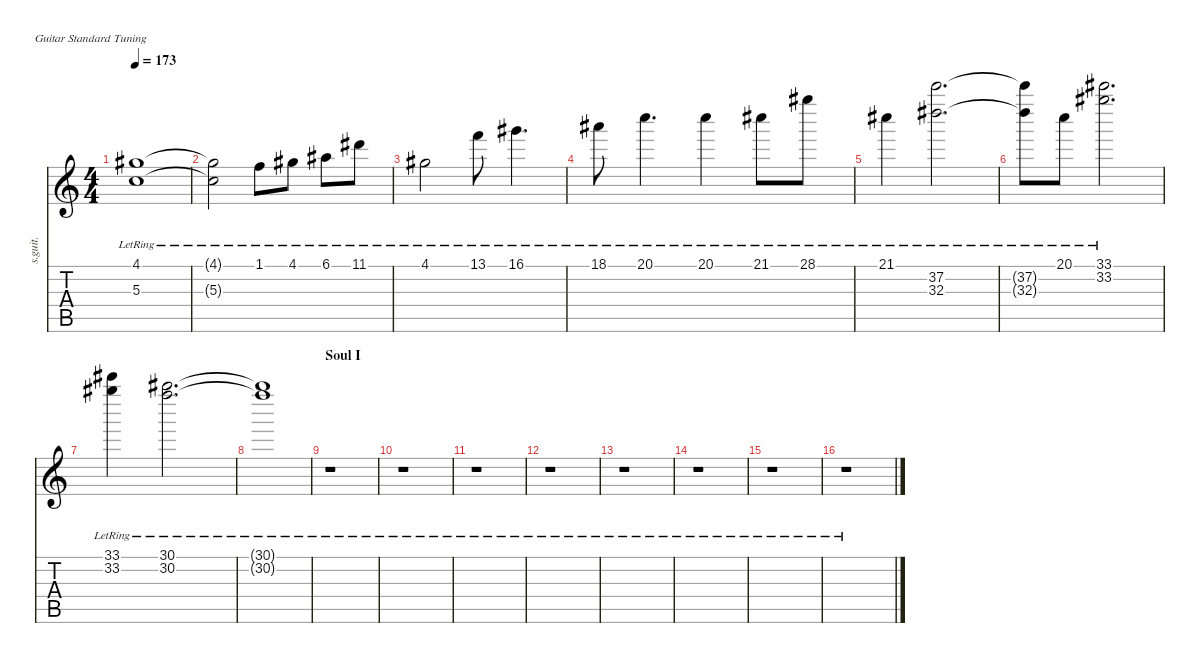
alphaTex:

\defaultSystemsLayout 4
\hideDynamics
\bracketExtendMode nobrackets
\track ("Acoustic Piano (Right Hand)" "s.guit.") {instrument brightacousticpiano}
\staff {score tabs}
\tuning (E4 B3 G3 D3 A2 E2)
\displaytranspose 12
\ts (4 4)
\tempo 173
\clef g2
\ks c
(4.1{lr acc #} 5.3{lr}).1{lyrics (0 "") lyrics (1 "") lyrics (2 "") lyrics (3 "") lyrics (4 "") dy mf} |
(4.1{lr t acc #} 5.3{lr t}).2{lyrics (0 "") lyrics (1 "") lyrics (2 "") lyrics (3 "") lyrics (4 "")} 1.1{lr}.8{lyrics (0 "") lyrics (1 "") lyrics (2 "") lyrics (3 "") lyrics (4 "")} 4.1{lr acc #}.8{lyrics (0 "") lyrics (1 "") lyrics (2 "") lyrics (3 "") lyrics (4 "")} 6.1{lr acc #}.8{lyrics (0 "") lyrics (1 "") lyrics (2 "") lyrics (3 "") lyrics (4 "")} 11.1{lr acc #}.8{lyrics (0 "") lyrics (1 "") lyrics (2 "") lyrics (3 "") lyrics (4 "")} |
4.1{lr acc #}.2{lyrics (0 "") lyrics (1 "") lyrics (2 "") lyrics (3 "") lyrics (4 "")} 13.1{lr}.8{lyrics (0 "") lyrics (1 "") lyrics (2 "") lyrics (3 "") lyrics (4 "")} 16.1{lr acc #}.4{d lyrics (0 "") lyrics (1 "") lyrics (2 "") lyrics (3 "") lyrics (4 "")} |
18.1{lr acc #}.8{lyrics (0 "") lyrics (1 "") lyrics (2 "") lyrics (3 "") lyrics (4 "")} 20.1{lr}.4{d lyrics (0 "") lyrics (1 "") lyrics (2 "") lyrics (3 "") lyrics (4 "")} 20.1{lr}.4{lyrics (0 "") lyrics (1 "") lyrics (2 "") lyrics (3 "") lyrics (4 "")} 21.1{lr acc #}.8{lyrics (0 "") lyrics (1 "") lyrics (2 "") lyrics (3 "") lyrics (4 "")} 28.1{lr acc #}.8{lyrics (0 "") lyrics (1 "") lyrics (2 "") lyrics (3 "") lyrics (4 "")} |
21.1{lr acc #}.4{lyrics (0 "") lyrics (1 "") lyrics (2 "") lyrics (3 "") lyrics (4 "")} (32.3{lr acc #} 37.2{lr}).2{d lyrics (0 "") lyrics (1 "") lyrics (2 "") lyrics (3 "") lyrics (4 "")} |
(32.3{lr t acc #} 37.2{lr t}).8{lyrics (0 "") lyrics (1 "") lyrics (2 "") lyrics (3 "") lyrics (4 "")} 20.1{lr}.8{lyrics (0 "") lyrics (1 "") lyrics (2 "") lyrics (3 "") lyrics (4 "")} (33.1{lr acc #} 33.2{lr acc #}).2{d lyrics (0 "") lyrics (1 "") lyrics (2 "") lyrics (3 "") lyrics (4 "")} |
(33.1{lr acc #} 33.2{lr acc #}).4{lyrics (0 "") lyrics (1 "") lyrics (2 "") lyrics (3 "") lyrics (4 "")} (30.1{lr acc #} 30.2{lr}).2{d lyrics (0 "") lyrics (1 "") lyrics (2 "") lyrics (3 "") lyrics (4 "")} |
(30.2{lr t} 30.1{lr t acc #}).1{lyrics (0 "") lyrics (1 "") lyrics (2 "") lyrics (3 "") lyrics (4 "")} |
\section ("" "Soul I")
r.1 |
r.1 |
r.1 |
r.1 |
r.1 |
r.1 |
r.1 |
r.1
